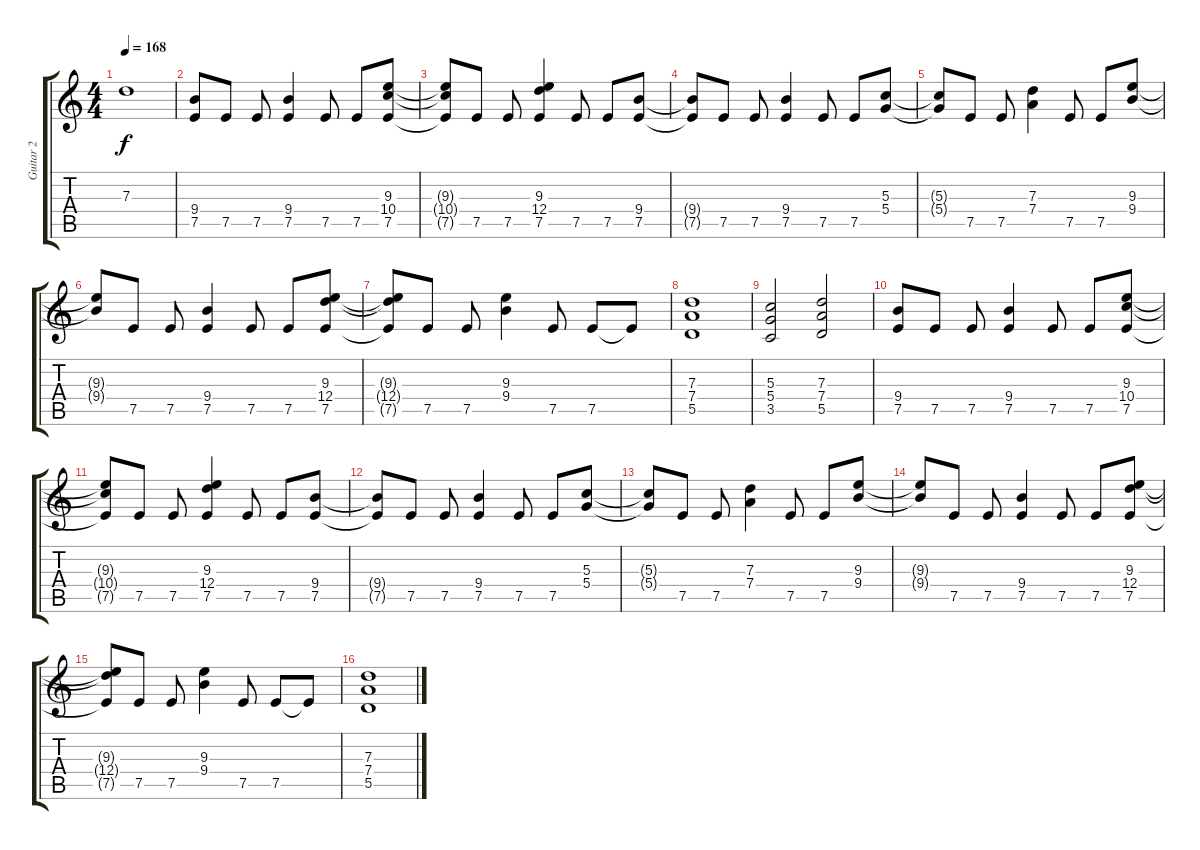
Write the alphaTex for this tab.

\track ("Guitar 2" "Guitar 2") {instrument distortionguitar}
\staff {score tabs}
\tuning (E4 B3 G3 D3 A2 E2) {hide}
\ts (4 4)
\tempo 168
\clef g2
\ks c
7.3.1{dy f} |
(9.4 7.5).8 7.5.8 7.5.8 (9.4 7.5).4 7.5.8 7.5.8 (9.3 10.4 7.5).8 |
(9.3{t} 10.4{t} 7.5{t}).8 7.5.8 7.5.8 (9.3 12.4 7.5).4 7.5.8 7.5.8 (9.4 7.5).8 |
(9.4{t} 7.5{t}).8 7.5.8 7.5.8 (9.4 7.5).4 7.5.8 7.5.8 (5.3 5.4).8 |
(5.3{t} 5.4{t}).8 7.5.8 7.5.8 (7.3 7.4).4 7.5.8 7.5.8 (9.3 9.4).8 |
(9.3{t} 9.4{t}).8 7.5.8 7.5.8 (9.4 7.5).4 7.5.8 7.5.8 (9.3 12.4 7.5).8 |
(9.3{t} 12.4{t} 7.5{t}).8 7.5.8 7.5.8 (9.3 9.4).4 7.5.8 7.5.8 7.5{t}.8 |
(7.3 7.4 5.5).1 |
(5.3 5.4 3.5).2 (7.3 7.4 5.5).2 |
(9.4 7.5).8 7.5.8 7.5.8 (9.4 7.5).4 7.5.8 7.5.8 (9.3 10.4 7.5).8 |
(9.3{t} 10.4{t} 7.5{t}).8 7.5.8 7.5.8 (9.3 12.4 7.5).4 7.5.8 7.5.8 (9.4 7.5).8 |
(9.4{t} 7.5{t}).8 7.5.8 7.5.8 (9.4 7.5).4 7.5.8 7.5.8 (5.3 5.4).8 |
(5.3{t} 5.4{t}).8 7.5.8 7.5.8 (7.3 7.4).4 7.5.8 7.5.8 (9.3 9.4).8 |
(9.3{t} 9.4{t}).8 7.5.8 7.5.8 (9.4 7.5).4 7.5.8 7.5.8 (9.3 12.4 7.5).8 |
(9.3{t} 12.4{t} 7.5{t}).8 7.5.8 7.5.8 (9.3 9.4).4 7.5.8 7.5.8 7.5{t}.8 |
(7.3 7.4 5.5).1
